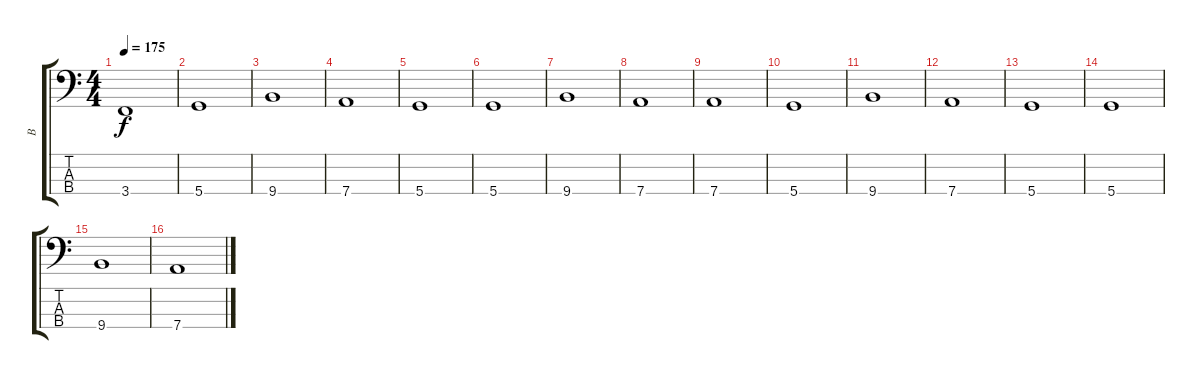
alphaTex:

\track ("B" "B") {instrument electricbassfinger}
\staff {score tabs}
\tuning (G2 D2 A1 D1) {hide}
\ts (4 4)
\tempo 175
\clef f4
\ks c
3.4.1{dy f} |
5.4.1 |
9.4.1 |
7.4.1 |
5.4.1 |
5.4.1 |
9.4.1 |
7.4.1 |
7.4.1 |
5.4.1 |
9.4.1 |
7.4.1 |
5.4.1 |
5.4.1 |
9.4.1 |
7.4.1
